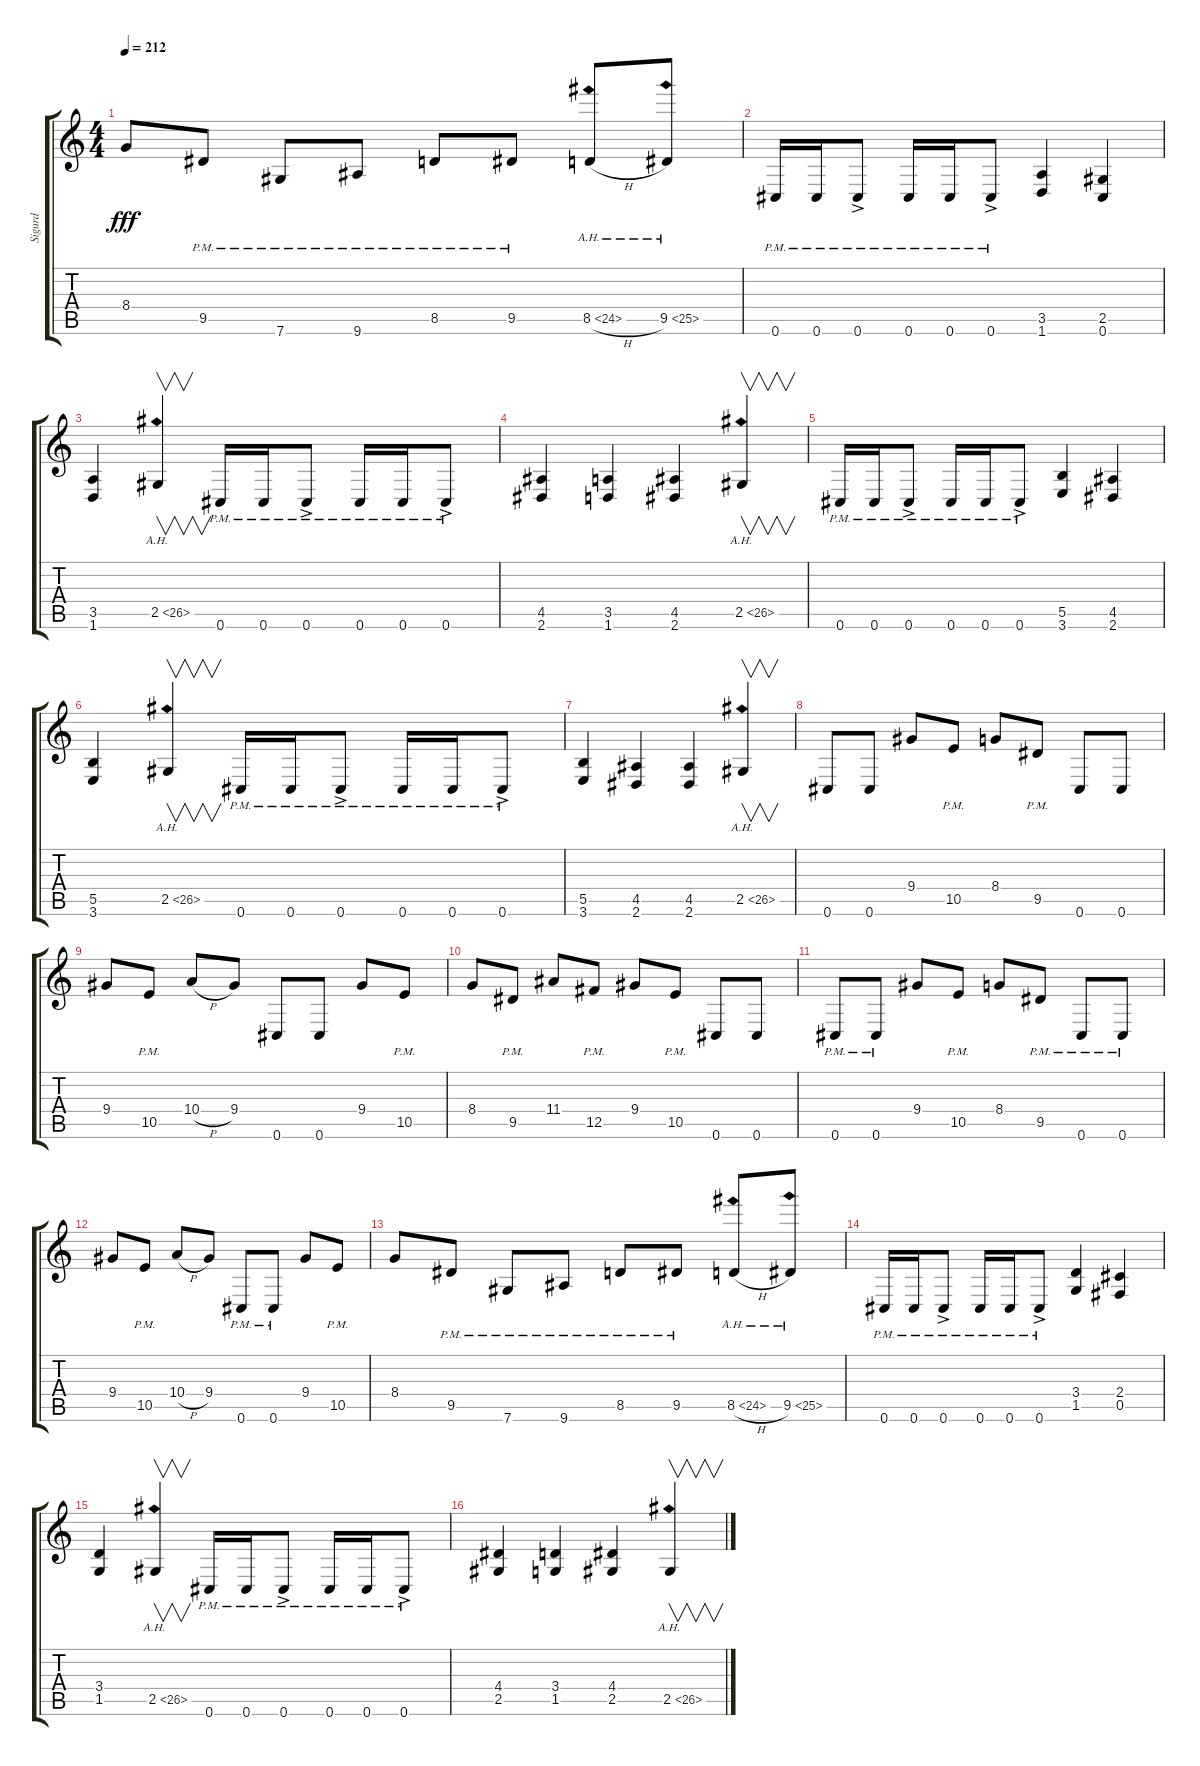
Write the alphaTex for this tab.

\track ("Sigurd" "Sigurd") {instrument distortionguitar}
\staff {score tabs}
\tuning (Db4 Ab3 E3 B2 Gb2 Db2) {hide}
\ts (4 4)
\tempo 212
\clef g2
\ks c
8.4.8{dy fff} 9.5{pm}.8 7.6{pm}.8 9.6{pm}.8 8.5{pm}.8 9.5{pm}.8 8.5{ah 16 h}.8 9.5{ah 16}.8 |
0.6{pm}.16 0.6{pm}.16 0.6{ac pm}.8 0.6{pm}.16 0.6{pm}.16 0.6{ac pm}.8 (3.5 1.6).4 (2.5 0.6).4 |
(3.5 1.6).4 2.5{ah 24}.4{v} 0.6{pm}.16 0.6{pm}.16 0.6{ac pm}.8 0.6{pm}.16 0.6{pm}.16 0.6{ac pm}.8 |
(4.5 2.6).4 (3.5 1.6).4 (4.5 2.6).4 2.5{ah 24}.4{v} |
0.6{pm}.16 0.6{pm}.16 0.6{ac pm}.8 0.6{pm}.16 0.6{pm}.16 0.6{ac pm}.8 (5.5 3.6).4 (4.5 2.6).4 |
(5.5 3.6).4 2.5{ah 24}.4{v} 0.6{pm}.16 0.6{pm}.16 0.6{ac pm}.8 0.6{pm}.16 0.6{pm}.16 0.6{ac pm}.8 |
(5.5 3.6).4 (4.5 2.6).4 (4.5 2.6).4 2.5{ah 24}.4{v} |
0.6.8 0.6.8 9.4.8 10.5{pm}.8 8.4.8 9.5{pm}.8 0.6.8 0.6.8 |
9.4.8 10.5{pm}.8 10.4{h}.8 9.4.8 0.6.8 0.6.8 9.4.8 10.5{pm}.8 |
8.4.8 9.5{pm}.8 11.4.8 12.5{pm}.8 9.4.8 10.5{pm}.8 0.6.8 0.6.8 |
0.6{pm}.8 0.6{pm}.8 9.4.8 10.5{pm}.8 8.4.8 9.5{pm}.8 0.6{pm}.8 0.6{pm}.8 |
9.4.8 10.5{pm}.8 10.4{h}.8 9.4.8 0.6{pm}.8 0.6{pm}.8 9.4.8 10.5{pm}.8 |
8.4.8 9.5{pm}.8 7.6{pm}.8 9.6{pm}.8 8.5{pm}.8 9.5{pm}.8 8.5{ah 16 h}.8 9.5{ah 16}.8 |
0.6{pm}.16 0.6{pm}.16 0.6{ac pm}.8 0.6{pm}.16 0.6{pm}.16 0.6{ac pm}.8 (3.4 1.5).4 (2.4 0.5).4 |
(3.4 1.5).4 2.5{ah 24}.4{v} 0.6{pm}.16 0.6{pm}.16 0.6{ac pm}.8 0.6{pm}.16 0.6{pm}.16 0.6{ac pm}.8 |
(4.4 2.5).4 (3.4 1.5).4 (4.4 2.5).4 2.5{ah 24}.4{v}
